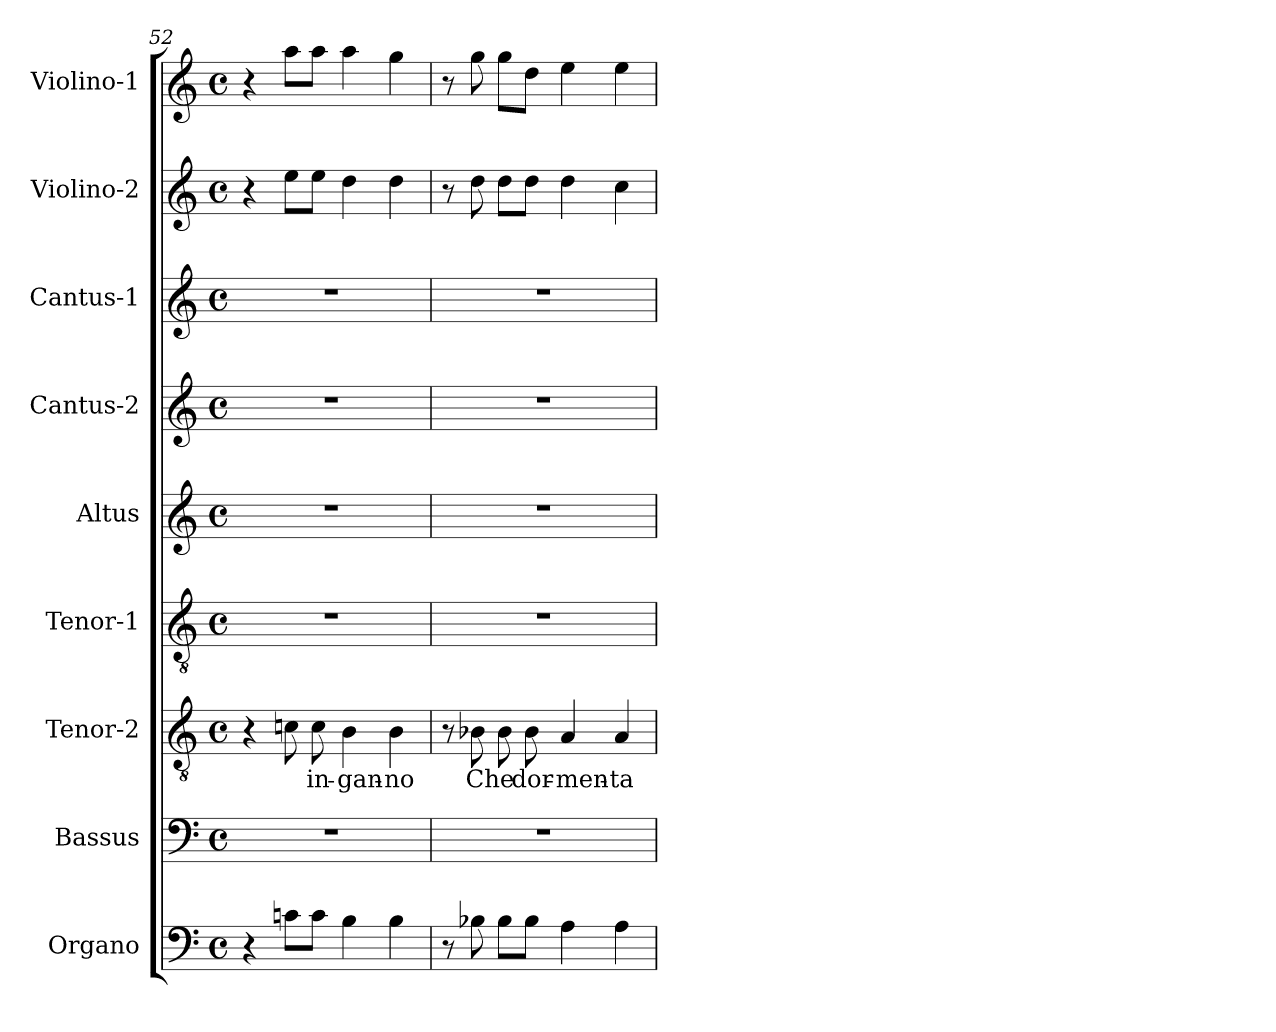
**kern	**kern	**kern	**text	**kern	**kern	**kern	**kern	**kern	**kern
*part9	*part8	*part7	*part7	*part6	*part5	*part4	*part3	*part2	*part1
*staff9	*staff8	*staff7	*staff7	*staff6	*staff5	*staff4	*staff3	*staff2	*staff1
*I"Organo	*I"Bassus	*I"Tenor-2	*	*I"Tenor-1	*I"Altus	*I"Cantus-2	*I"Cantus-1	*I"Violino-2	*I"Violino-1
*I'Og	*I'B	*I'T2	*	*I'T1	*I'A	*I'C2	*I'C1	*I'V2	*I'V1
*clefF4	*clefF4	*clefGv2	*	*clefGv2	*clefG2	*clefG2	*clefG2	*clefG2	*clefG2
*k[]	*k[]	*k[]	*	*k[]	*k[]	*k[]	*k[]	*k[]	*k[]
*C:	*C:	*C:	*	*C:	*C:	*C:	*C:	*C:	*C:
*M4/4	*M4/4	*M4/4	*	*M4/4	*M4/4	*M4/4	*M4/4	*M4/4	*M4/4
*met(c)	*met(c)	*met(c)	*	*met(c)	*met(c)	*met(c)	*met(c)	*met(c)	*met(c)
=52	=52	=52	=52	=52	=52	=52	=52	=52	=52
4r	1r	4r	.	1r	1r	1r	1r	4r	4r
8cn\L	.	8cn\	.	.	.	.	.	8ee\L	8aa\L
!	!	!	!LO:LY:b	!	!	!	!	!	!
8c\J	.	8c\	in-	.	.	.	.	8ee\J	8aa\J
!	!	!	!LO:LY:b	!	!	!	!	!	!
4B\	.	4B\	-gan-	.	.	.	.	4dd\	4aa\
!	!	!	!LO:LY:b	!	!	!	!	!	!
4B\	.	4B\	-no	.	.	.	.	4dd\	4gg\
=53	=53	=53	=53	=53	=53	=53	=53	=53	=53
8r	1r	8r	.	1r	1r	1r	1r	8r	8r
!	!	!	!LO:LY:b	!	!	!	!	!	!
8B-X\	.	8B-X\	Che	.	.	.	.	8dd\	8gg\
8B-\L	.	8B-\	.	.	.	.	.	8dd\L	8gg\L
!	!	!	!LO:LY:b	!	!	!	!	!	!
8B-\J	.	8B-\	dor-	.	.	.	.	8dd\J	8dd\J
!	!	!	!LO:LY:b	!	!	!	!	!	!
4A\	.	4A/	-men-	.	.	.	.	4dd\	4ee\
!	!	!	!LO:LY:b	!	!	!	!	!	!
4A\	.	4A/	-ta	.	.	.	.	4cc\	4ee\
=	=	=	=	=	=	=	=	=	=
*-	*-	*-	*-	*-	*-	*-	*-	*-	*-
